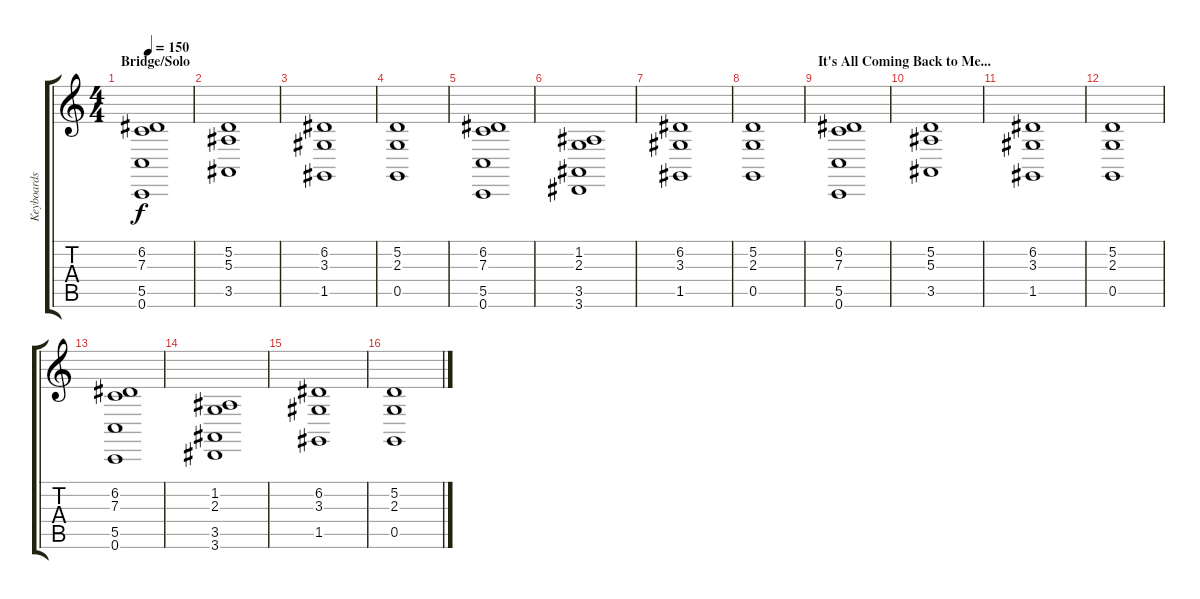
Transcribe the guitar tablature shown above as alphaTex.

\track ("Keyboards" "Keyboards") {instrument stringensemble1}
\staff {score tabs}
\tuning (D4 A3 F3 C3 G2 C2) {hide}
\ts (4 4)
\section ("" "Bridge/Solo")
\tempo 150
\clef g2
\ks c
(6.2 7.3 5.5 0.6).1{dy f} |
(5.2 5.3 3.5).1 |
(6.2 3.3 1.5).1 |
(5.2 2.3 0.5).1 |
(6.2 7.3 5.5 0.6).1 |
(1.2 2.3 3.5 3.6).1 |
(6.2 3.3 1.5).1 |
(5.2 2.3 0.5).1 |
\section ("" "It's All Coming Back to Me...")
(6.2 7.3 5.5 0.6).1 |
(5.2 5.3 3.5).1 |
(6.2 3.3 1.5).1 |
(5.2 2.3 0.5).1 |
(6.2 7.3 5.5 0.6).1 |
(1.2 2.3 3.5 3.6).1 |
(6.2 3.3 1.5).1 |
(5.2 2.3 0.5).1
